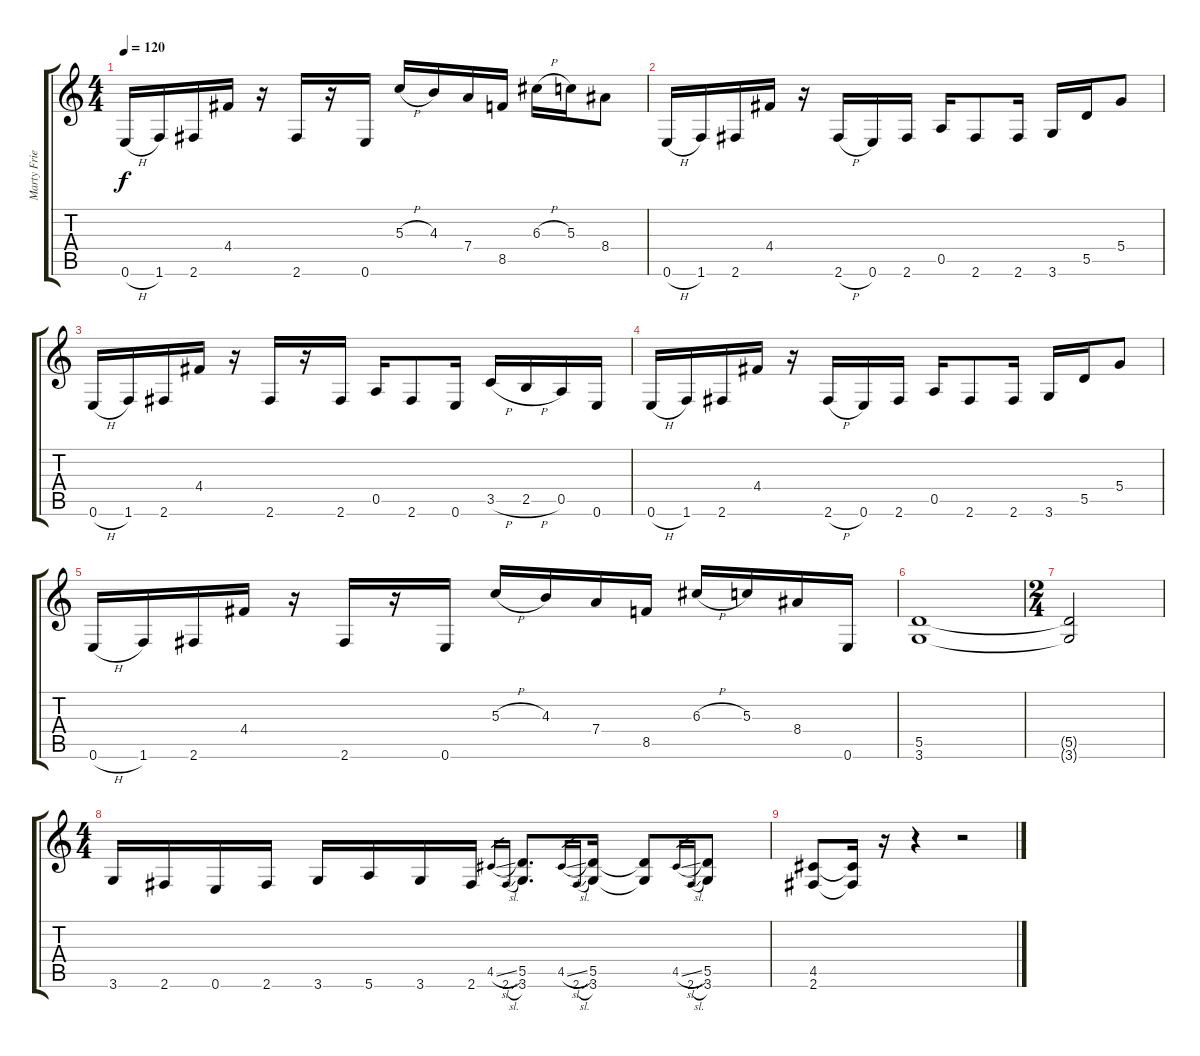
\track ("Marty Friedman" "Marty Frie") {instrument distortionguitar}
\staff {score tabs}
\tuning (E4 B3 G3 D3 A2 E2) {hide}
\ts (4 4)
\tempo 120
\clef g2
\ks c
0.6{h}.16{dy f} 1.6.16 2.6.16 4.4.16 r.16 2.6.16 r.16 0.6.16 5.3{h}.16 4.3.16 7.4.16 8.5.16 6.3{h}.16 5.3.16 8.4.8 |
0.6{h}.16 1.6.16 2.6.16 4.4.16 r.16 2.6{h}.16 0.6.16 2.6.16 0.5.16 2.6.8 2.6.16 3.6.16 5.5.16 5.4.8 |
0.6{h}.16 1.6.16 2.6.16 4.4.16 r.16 2.6.16 r.16 2.6.16 0.5.16 2.6.8 0.6.16 3.5{h}.16 2.5{h}.16 0.5.16 0.6.16 |
0.6{h}.16 1.6.16 2.6.16 4.4.16 r.16 2.6{h}.16 0.6.16 2.6.16 0.5.16 2.6.8 2.6.16 3.6.16 5.5.16 5.4.8 |
0.6{h}.16 1.6.16 2.6.16 4.4.16 r.16 2.6.16 r.16 0.6.16 5.3{h}.16 4.3.16 7.4.16 8.5.16 6.3{h}.16 5.3.16 8.4.16 0.6.16 |
(5.5 3.6).1 |
\ts (2 4)
(5.5{t} 3.6{t}).2 |
\ts (4 4)
3.6.16 2.6.16 0.6.16 2.6.16 3.6.16 5.6.16 3.6.16 2.6.16 4.5{sl}.16{gr} 2.6{sl}.16{gr} (5.5 3.6).8{d} 4.5{sl}.16{gr} 2.6{sl}.16{gr} (5.5 3.6).16 (5.5{t} 3.6{t}).8 4.5{sl}.16{gr} 2.6{sl}.16{gr} (5.5 3.6).8 |
(4.5 2.6).8 (4.5{t} 2.6{t}).16 r.16 r.4 r.2
